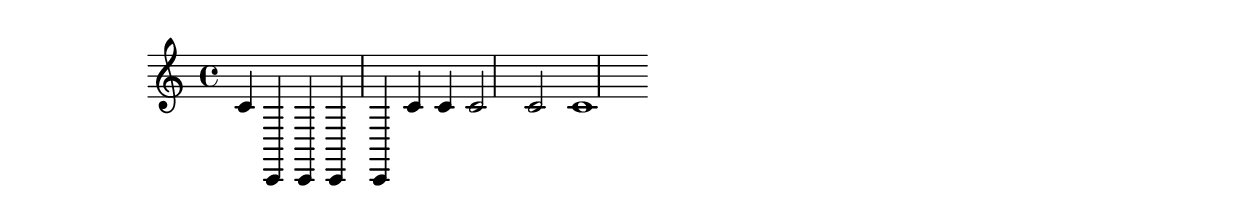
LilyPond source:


    \version "2.20.0"
    \score {
        \new Staff {
            \time 4/4
            c'4 c,4 c,4 c,4 c,4 c'4 c'4 c'2 c'2 c'1
        }
        \layout { }
        \midi { }
    }
    